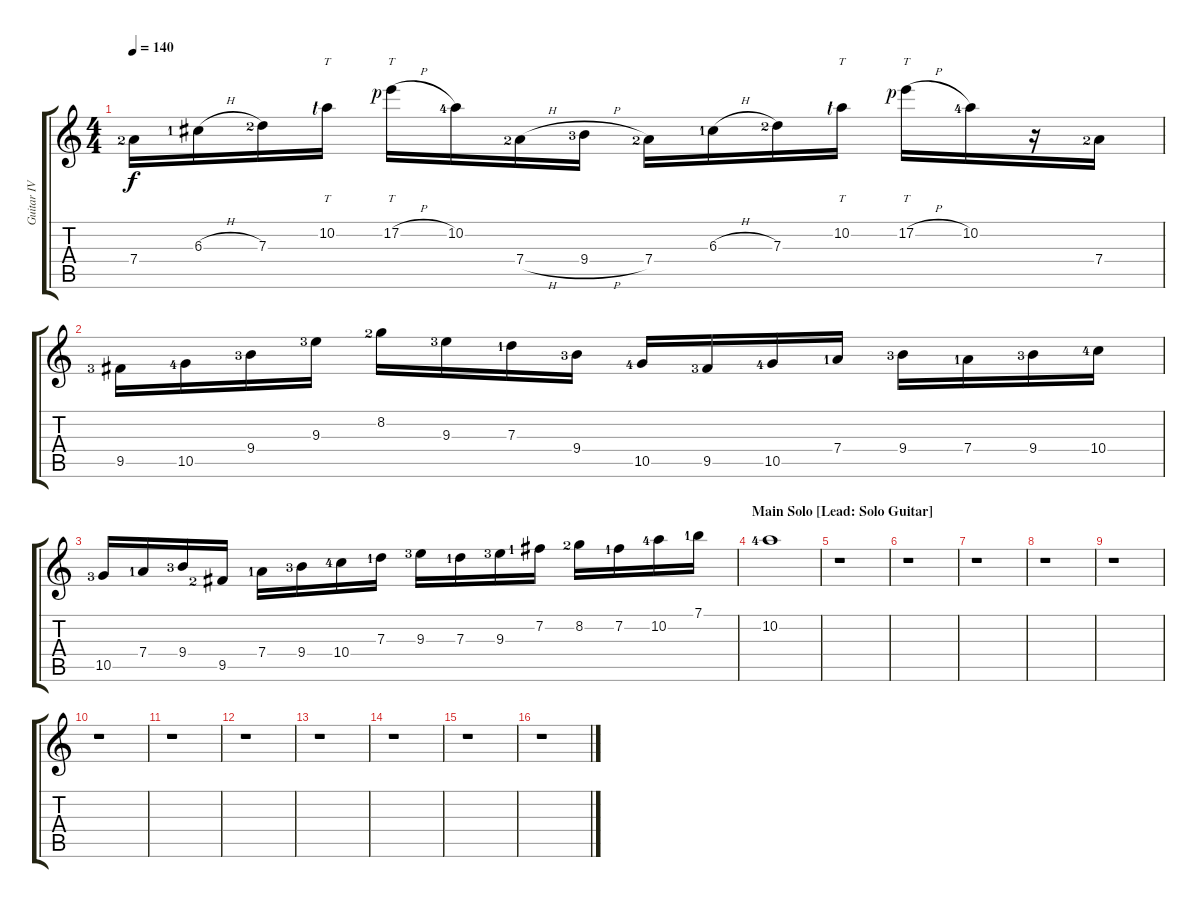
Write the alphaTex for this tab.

\track ("Guitar IV" "Guitar IV") {instrument overdrivenguitar}
\staff {score tabs}
\tuning (E4 B3 G3 D3 A2 E2) {hide}
\ts (4 4)
\tempo 140
\clef g2
\ks c
7.4{lf 3}.16{dy f} 6.3{h lf 2}.16 7.3{lf 3}.16 10.2{lf 1}.16{tt} 17.2{h rf 1}.16{tt} 10.2{lf 5}.16 7.4{h lf 3}.16 9.4{h lf 4}.16 7.4{lf 3}.16 6.3{h lf 2}.16 7.3{lf 3}.16 10.2{lf 1}.16{tt} 17.2{h rf 1}.16{tt} 10.2{lf 5}.16 r.16 7.4{lf 3}.16 |
9.5{lf 4}.16 10.5{lf 5}.16 9.4{lf 4}.16 9.3{lf 4}.16 8.2{lf 3}.16 9.3{lf 4}.16 7.3{lf 2}.16 9.4{lf 4}.16 10.5{lf 5}.16 9.5{lf 4}.16 10.5{lf 5}.16 7.4{lf 2}.16 9.4{lf 4}.16 7.4{lf 2}.16 9.4{lf 4}.16 10.4{lf 5}.16 |
10.5{lf 4}.16 7.4{lf 2}.16 9.4{lf 4}.16 9.5{lf 3}.16 7.4{lf 2}.16 9.4{lf 4}.16 10.4{lf 5}.16 7.3{lf 2}.16 9.3{lf 4}.16 7.3{lf 2}.16 9.3{lf 4}.16 7.2{lf 2}.16 8.2{lf 3}.16 7.2{lf 2}.16 10.2{lf 5}.16 7.1{lf 2}.16 |
\section ("" "Main Solo [Lead: Solo Guitar]")
10.2{lf 5}.1{volume 3} |
r.1 |
r.1 |
r.1 |
r.1 |
r.1 |
r.1 |
r.1 |
r.1 |
r.1 |
r.1 |
r.1 |
r.1
